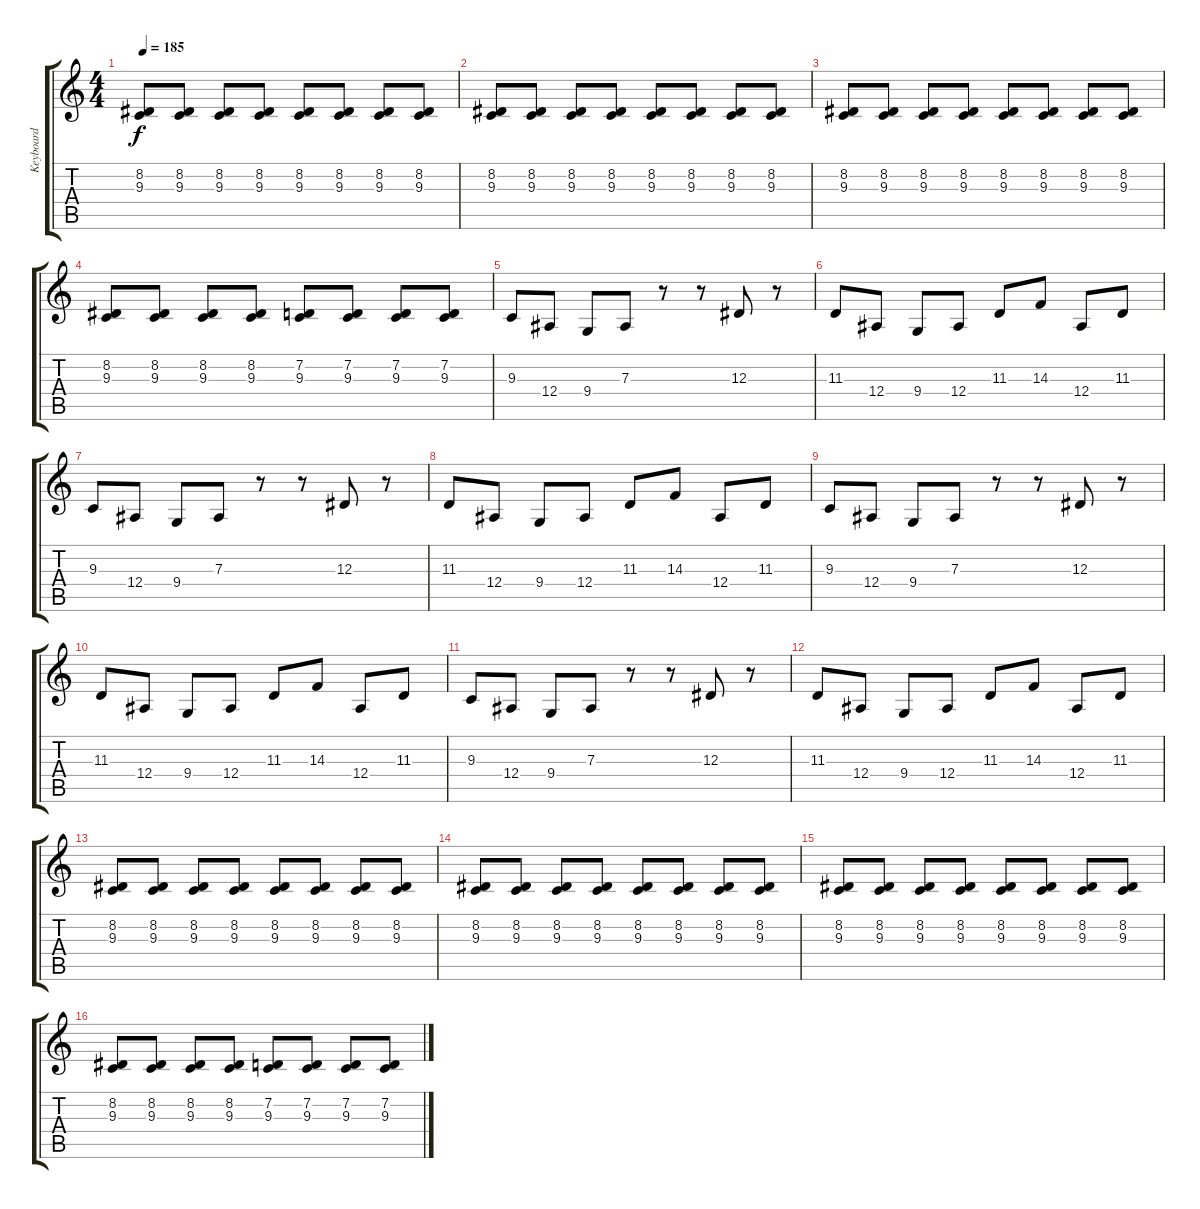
\track ("Keyboard" "Keyboard") {instrument lead2sawtooth}
\staff {score tabs}
\tuning (C4 G3 Eb3 Bb2 F2 C2) {hide}
\ts (4 4)
\tempo 185
\clef g2
\ks c
(8.2 9.3).8{dy f} (8.2 9.3).8 (8.2 9.3).8 (8.2 9.3).8 (8.2 9.3).8 (8.2 9.3).8 (8.2 9.3).8 (8.2 9.3).8 |
(8.2 9.3).8 (8.2 9.3).8 (8.2 9.3).8 (8.2 9.3).8 (8.2 9.3).8 (8.2 9.3).8 (8.2 9.3).8 (8.2 9.3).8 |
(8.2 9.3).8 (8.2 9.3).8 (8.2 9.3).8 (8.2 9.3).8 (8.2 9.3).8 (8.2 9.3).8 (8.2 9.3).8 (8.2 9.3).8 |
(8.2 9.3).8 (8.2 9.3).8 (8.2 9.3).8 (8.2 9.3).8 (7.2 9.3).8 (7.2 9.3).8 (7.2 9.3).8 (7.2 9.3).8 |
9.3.8{volume 15} 12.4.8 9.4.8 7.3.8 r.8 r.8 12.3.8 r.8 |
11.3.8 12.4.8 9.4.8 12.4.8 11.3.8 14.3.8 12.4.8 11.3.8 |
9.3.8 12.4.8 9.4.8 7.3.8 r.8 r.8 12.3.8 r.8 |
11.3.8 12.4.8 9.4.8 12.4.8 11.3.8 14.3.8 12.4.8 11.3.8 |
9.3.8 12.4.8 9.4.8 7.3.8 r.8 r.8 12.3.8 r.8 |
11.3.8 12.4.8 9.4.8 12.4.8 11.3.8 14.3.8 12.4.8 11.3.8 |
9.3.8 12.4.8 9.4.8 7.3.8 r.8 r.8 12.3.8 r.8 |
11.3.8 12.4.8 9.4.8 12.4.8 11.3.8 14.3.8 12.4.8 11.3.8 |
(8.2 9.3).8{volume 9} (8.2 9.3).8 (8.2 9.3).8 (8.2 9.3).8 (8.2 9.3).8 (8.2 9.3).8 (8.2 9.3).8 (8.2 9.3).8 |
(8.2 9.3).8 (8.2 9.3).8 (8.2 9.3).8 (8.2 9.3).8 (8.2 9.3).8 (8.2 9.3).8 (8.2 9.3).8 (8.2 9.3).8 |
(8.2 9.3).8 (8.2 9.3).8 (8.2 9.3).8 (8.2 9.3).8 (8.2 9.3).8 (8.2 9.3).8 (8.2 9.3).8 (8.2 9.3).8 |
(8.2 9.3).8 (8.2 9.3).8 (8.2 9.3).8 (8.2 9.3).8 (7.2 9.3).8 (7.2 9.3).8 (7.2 9.3).8 (7.2 9.3).8
